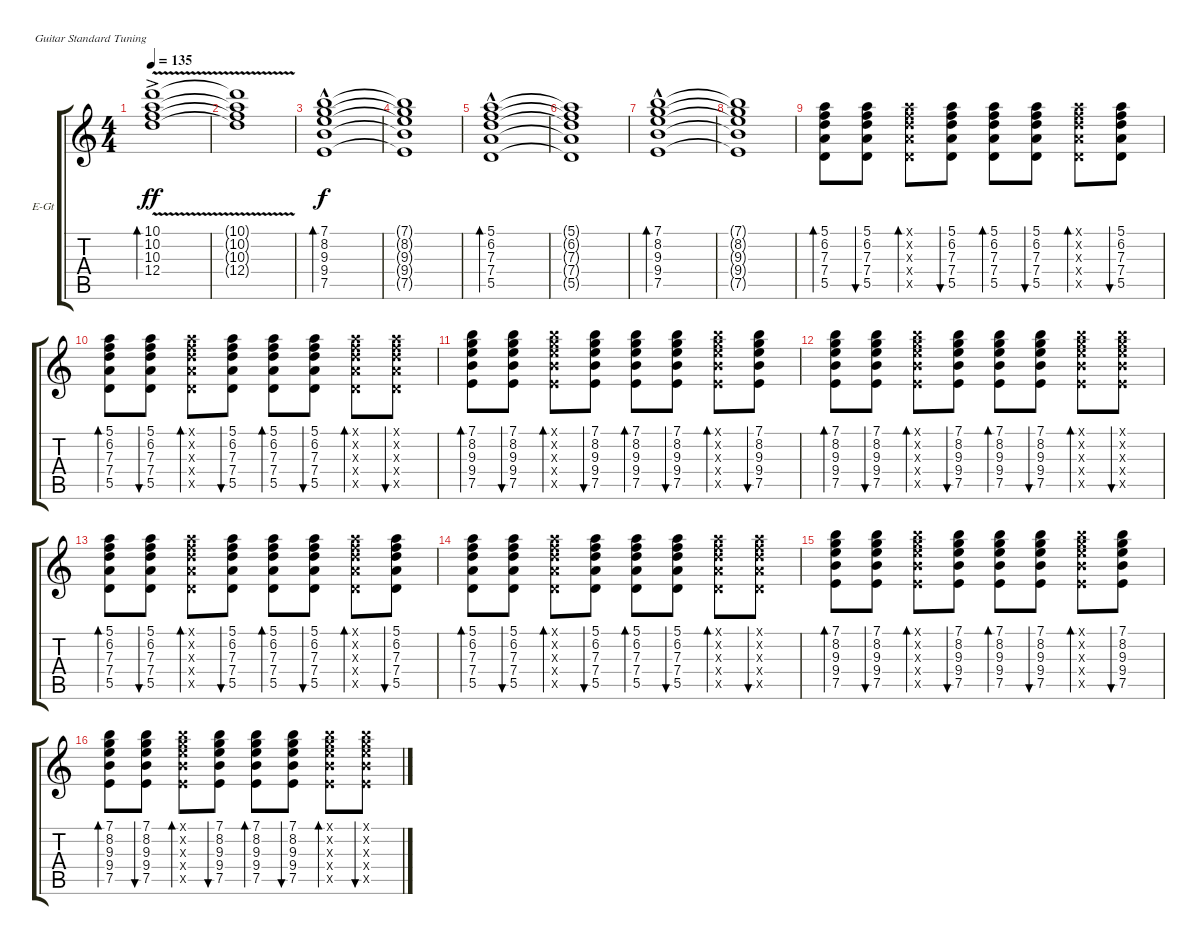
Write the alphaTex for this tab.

\defaultSystemsLayout 4
\bracketExtendMode groupsimilarinstruments
\firstSystemTrackNameOrientation horizontal
\otherSystemsTrackNameOrientation horizontal
\track ("Cook" "E-Gt") {instrument electricguitarclean}
\staff {score tabs}
\tuning (E4 B3 G3 D3 A2 E2)
\ts (4 4)
\tempo 135
\clef g2
\ks c
(10.1{v ac} 10.2{v} 10.3{v} 12.4{v}).1{bd 200 dy ff} |
(10.1{v t} 10.2{v t} 10.3{v t} 12.4{v t}).1 |
(7.1{hac} 8.2 9.3 9.4 7.5).1{bd 178 dy f} |
(7.1{t} 8.2{t} 9.3{t} 9.4{t} 7.5{t}).1 |
(5.1{hac} 6.2 7.3 7.4 5.5).1{bd 178} |
(5.1{t} 6.2{t} 7.3{t} 7.4{t} 5.5{t}).1 |
(7.1{hac} 8.2 9.3 9.4 7.5).1{bd 178} |
(7.1{t} 8.2{t} 9.3{t} 9.4{t} 7.5{t}).1 |
(5.1 6.2 7.3 7.4 5.5).8{bd 72} (5.1 6.2 7.3 7.4 5.5).8{bu 72} (5.1{x} 6.2{x} 7.3{x} 7.4{x} 5.5{x}).8{bd 72} (5.1 6.2 7.3 7.4 5.5).8{bu 72} (5.1 6.2 7.3 7.4 5.5).8{bd 72} (5.1 6.2 7.3 7.4 5.5).8{bu 72} (5.1{x} 6.2{x} 7.3{x} 7.4{x} 5.5{x}).8{bd 72} (5.1 6.2 7.3 7.4 5.5).8{bu 72} |
(5.1 6.2 7.3 7.4 5.5).8{bd 72} (5.1 6.2 7.3 7.4 5.5).8{bu 72} (5.1{x} 6.2{x} 7.3{x} 7.4{x} 5.5{x}).8{bd 72} (5.1 6.2 7.3 7.4 5.5).8{bu 72} (5.1 6.2 7.3 7.4 5.5).8{bd 72} (5.1 6.2 7.3 7.4 5.5).8{bu 72} (5.1{x} 6.2{x} 7.3{x} 7.4{x} 5.5{x}).8{bd 72} (5.1{x} 6.2{x} 7.3{x} 7.4{x} 5.5{x}).8{bu 72} |
(7.1 8.2 9.3 9.4 7.5).8{bd 72} (7.1 8.2 9.3 9.4 7.5).8{bu 72} (7.1{x} 8.2{x} 9.3{x} 9.4{x} 7.5{x}).8{bd 72} (7.1 8.2 9.3 9.4 7.5).8{bu 72} (7.1 8.2 9.3 9.4 7.5).8{bd 72} (7.1 8.2 9.3 9.4 7.5).8{bu 72} (7.1{x} 8.2{x} 9.3{x} 9.4{x} 7.5{x}).8{bd 72} (7.1 8.2 9.3 9.4 7.5).8{bu 72} |
(7.1 8.2 9.3 9.4 7.5).8{bd 72} (7.1 8.2 9.3 9.4 7.5).8{bu 72} (7.1{x} 8.2{x} 9.3{x} 9.4{x} 7.5{x}).8{bd 72} (7.1 8.2 9.3 9.4 7.5).8{bu 72} (7.1 8.2 9.3 9.4 7.5).8{bd 72} (7.1 8.2 9.3 9.4 7.5).8{bu 72} (7.1{x} 8.2{x} 9.3{x} 9.4{x} 7.5{x}).8{bd 72} (7.1{x} 8.2{x} 9.3{x} 9.4{x} 7.5{x}).8{bu 72} |
(5.1 6.2 7.3 7.4 5.5).8{bd 72} (5.1 6.2 7.3 7.4 5.5).8{bu 72} (5.1{x} 6.2{x} 7.3{x} 7.4{x} 5.5{x}).8{bd 72} (5.1 6.2 7.3 7.4 5.5).8{bu 72} (5.1 6.2 7.3 7.4 5.5).8{bd 72} (5.1 6.2 7.3 7.4 5.5).8{bu 72} (5.1{x} 6.2{x} 7.3{x} 7.4{x} 5.5{x}).8{bd 72} (5.1 6.2 7.3 7.4 5.5).8{bu 72} |
(5.1 6.2 7.3 7.4 5.5).8{bd 72} (5.1 6.2 7.3 7.4 5.5).8{bu 72} (5.1{x} 6.2{x} 7.3{x} 7.4{x} 5.5{x}).8{bd 72} (5.1 6.2 7.3 7.4 5.5).8{bu 72} (5.1 6.2 7.3 7.4 5.5).8{bd 72} (5.1 6.2 7.3 7.4 5.5).8{bu 72} (5.1{x} 6.2{x} 7.3{x} 7.4{x} 5.5{x}).8{bd 72} (5.1{x} 6.2{x} 7.3{x} 7.4{x} 5.5{x}).8{bu 72} |
(7.1 8.2 9.3 9.4 7.5).8{bd 72} (7.1 8.2 9.3 9.4 7.5).8{bu 72} (7.1{x} 8.2{x} 9.3{x} 9.4{x} 7.5{x}).8{bd 72} (7.1 8.2 9.3 9.4 7.5).8{bu 72} (7.1 8.2 9.3 9.4 7.5).8{bd 72} (7.1 8.2 9.3 9.4 7.5).8{bu 72} (7.1{x} 8.2{x} 9.3{x} 9.4{x} 7.5{x}).8{bd 72} (7.1 8.2 9.3 9.4 7.5).8{bu 72} |
(7.1 8.2 9.3 9.4 7.5).8{bd 72} (7.1 8.2 9.3 9.4 7.5).8{bu 72} (7.1{x} 8.2{x} 9.3{x} 9.4{x} 7.5{x}).8{bd 72} (7.1 8.2 9.3 9.4 7.5).8{bu 72} (7.1 8.2 9.3 9.4 7.5).8{bd 72} (7.1 8.2 9.3 9.4 7.5).8{bu 72} (7.1{x} 8.2{x} 9.3{x} 9.4{x} 7.5{x}).8{bd 72} (7.1{x} 8.2{x} 9.3{x} 9.4{x} 7.5{x}).8{bu 72}
